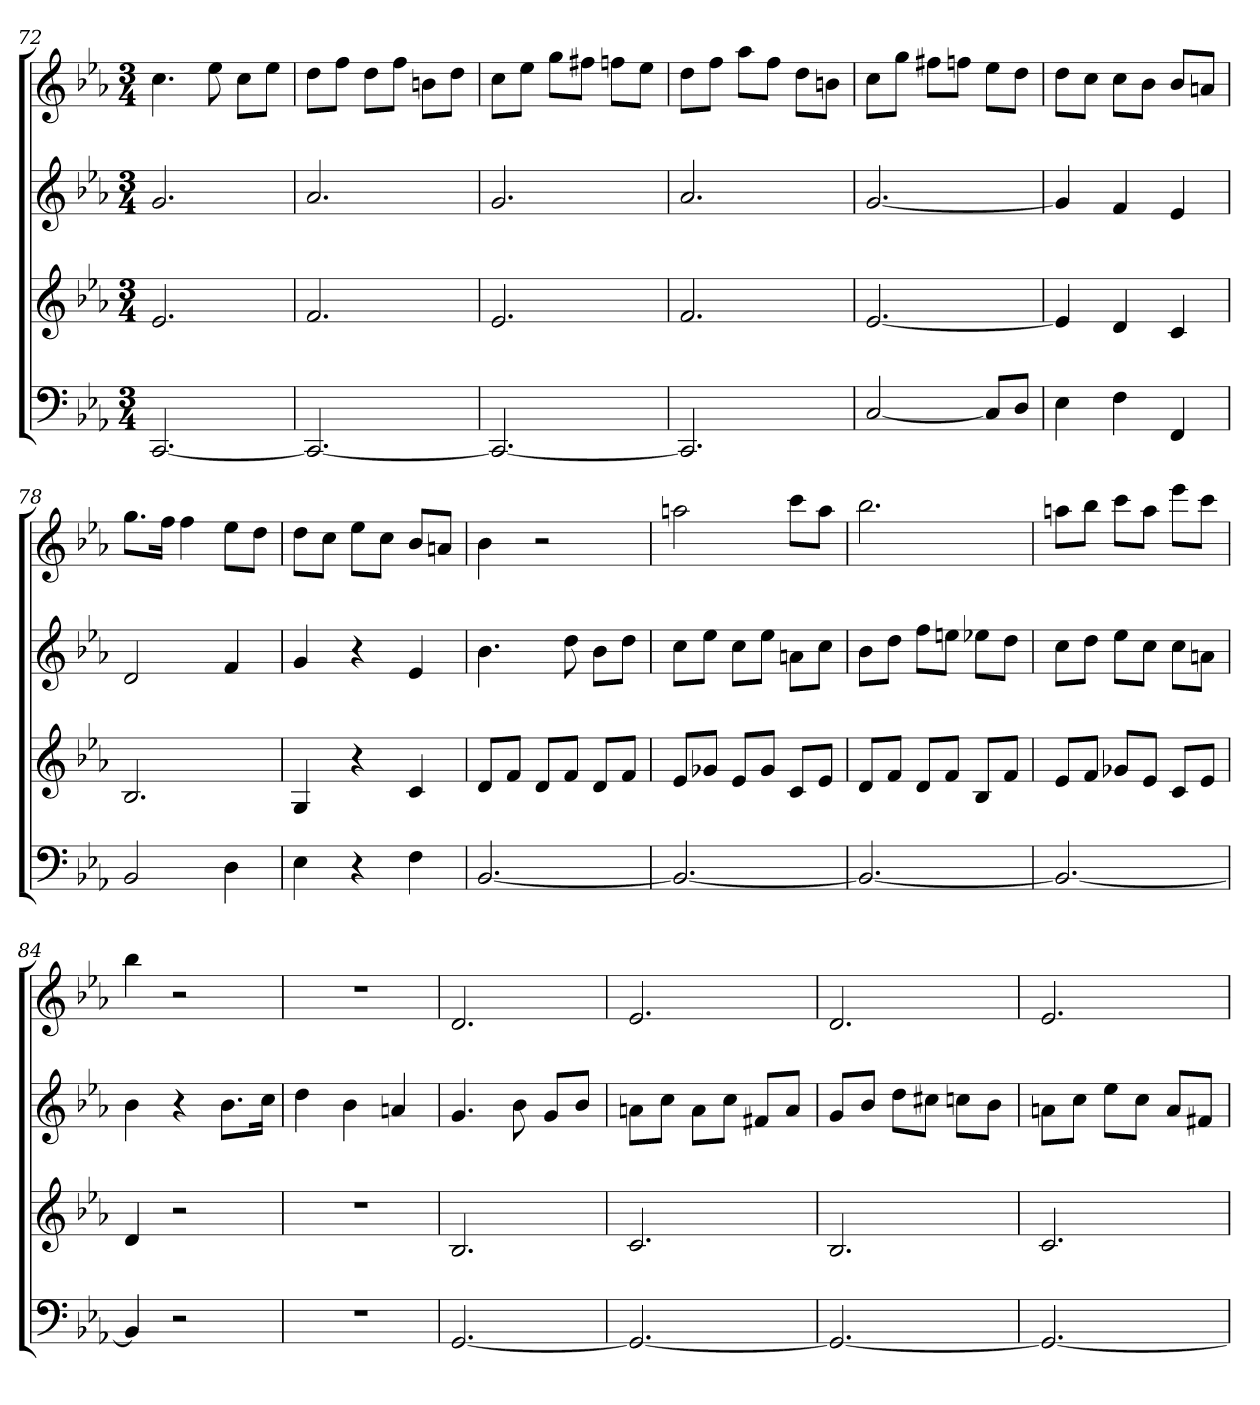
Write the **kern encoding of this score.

**kern	**kern	**kern	**kern
*part4	*part3	*part2	*part1
*staff4	*staff3	*staff2	*staff1
*k[b-e-a-]	*k[b-e-a-]	*k[b-e-a-]	*k[b-e-a-]
*E-:	*E-:	*E-:	*E-:
*M3/4	*M3/4	*M3/4	*M3/4
=72	=72	=72	=72
[2.CC	2.e-	2.g	4.cc
.	.	.	8ee-
.	.	.	8ccL
.	.	.	8ee-J
=73	=73	=73	=73
2.CC_	2.f	2.a-	8ddL
.	.	.	8ffJ
.	.	.	8ddL
.	.	.	8ffJ
.	.	.	8bnL
.	.	.	8ddJ
=74	=74	=74	=74
2.CC_	2.e-	2.g	8ccL
.	.	.	8ee-J
.	.	.	8ggL
.	.	.	8ff#XJ
.	.	.	8ffnL
.	.	.	8ee-J
=75	=75	=75	=75
2.CC]	2.f	2.a-	8ddL
.	.	.	8ffJ
.	.	.	8aa-L
.	.	.	8ffJ
.	.	.	8ddL
.	.	.	8bnJ
=76	=76	=76	=76
[2C	[2.e-	[2.g	8ccL
.	.	.	8ggJ
.	.	.	8ff#XL
.	.	.	8ffnJ
8CL]	.	.	8ee-L
8DJ	.	.	8ddJ
=77	=77	=77	=77
4E-	4e-]	4g]	8ddL
.	.	.	8ccJ
4F	4d	4f	8ccL
.	.	.	8b-J
4FF	4c	4e-	8b-L
.	.	.	8anJ
=78	=78	=78	=78
2BB-	2.B-	2d	8.ggL
.	.	.	16ffJk
.	.	.	4ff
4D	.	4f	8ee-L
.	.	.	8ddJ
=79	=79	=79	=79
4E-	4G	4g	8ddL
.	.	.	8ccJ
4r	4r	4r	8ee-L
.	.	.	8ccJ
4F	4c	4e-	8b-L
.	.	.	8anJ
=80	=80	=80	=80
[2.BB-	8dL	4.b-	4b-
.	8fJ	.	.
.	8dL	.	2r
.	8fJ	8dd	.
.	8dL	8b-L	.
.	8fJ	8ddJ	.
=81	=81	=81	=81
2.BB-_	8e-L	8ccL	2aan
.	8g-XJ	8ee-J	.
.	8e-L	8ccL	.
.	8g-J	8ee-J	.
.	8cL	8anL	8cccL
.	8e-J	8ccJ	8aaJ
=82	=82	=82	=82
2.BB-_	8dL	8b-L	2.bb-
.	8fJ	8ddJ	.
.	8dL	8ffL	.
.	8fJ	8eenJ	.
.	8B-L	8ee-XL	.
.	8fJ	8ddJ	.
=83	=83	=83	=83
2.BB-_	8e-L	8ccL	8aanL
.	8fJ	8ddJ	8bb-J
.	8g-XL	8ee-L	8cccL
.	8e-J	8ccJ	8aaJ
.	8cL	8ccL	8eee-L
.	8e-J	8anJ	8cccJ
=84	=84	=84	=84
4BB-]	4d	4b-	4bb-
2r	2r	4r	2r
.	.	8.b-L	.
.	.	16ccJk	.
=85	=85	=85	=85
2.r	2.r	4dd	2.r
.	.	4b-	.
.	.	4an	.
=86	=86	=86	=86
[2.GG	2.B-	4.g	2.d
.	.	8b-	.
.	.	8gL	.
.	.	8b-J	.
=87	=87	=87	=87
2.GG_	2.c	8anL	2.e-
.	.	8ccJ	.
.	.	8aL	.
.	.	8ccJ	.
.	.	8f#XL	.
.	.	8aJ	.
=88	=88	=88	=88
2.GG_	2.B-	8gL	2.d
.	.	8b-J	.
.	.	8ddL	.
.	.	8cc#XJ	.
.	.	8ccnL	.
.	.	8b-J	.
=89	=89	=89	=89
2.GG_	2.c	8anL	2.e-
.	.	8ccJ	.
.	.	8ee-L	.
.	.	8ccJ	.
.	.	8aL	.
.	.	8f#XJ	.
=	=	=	=
*-	*-	*-	*-
